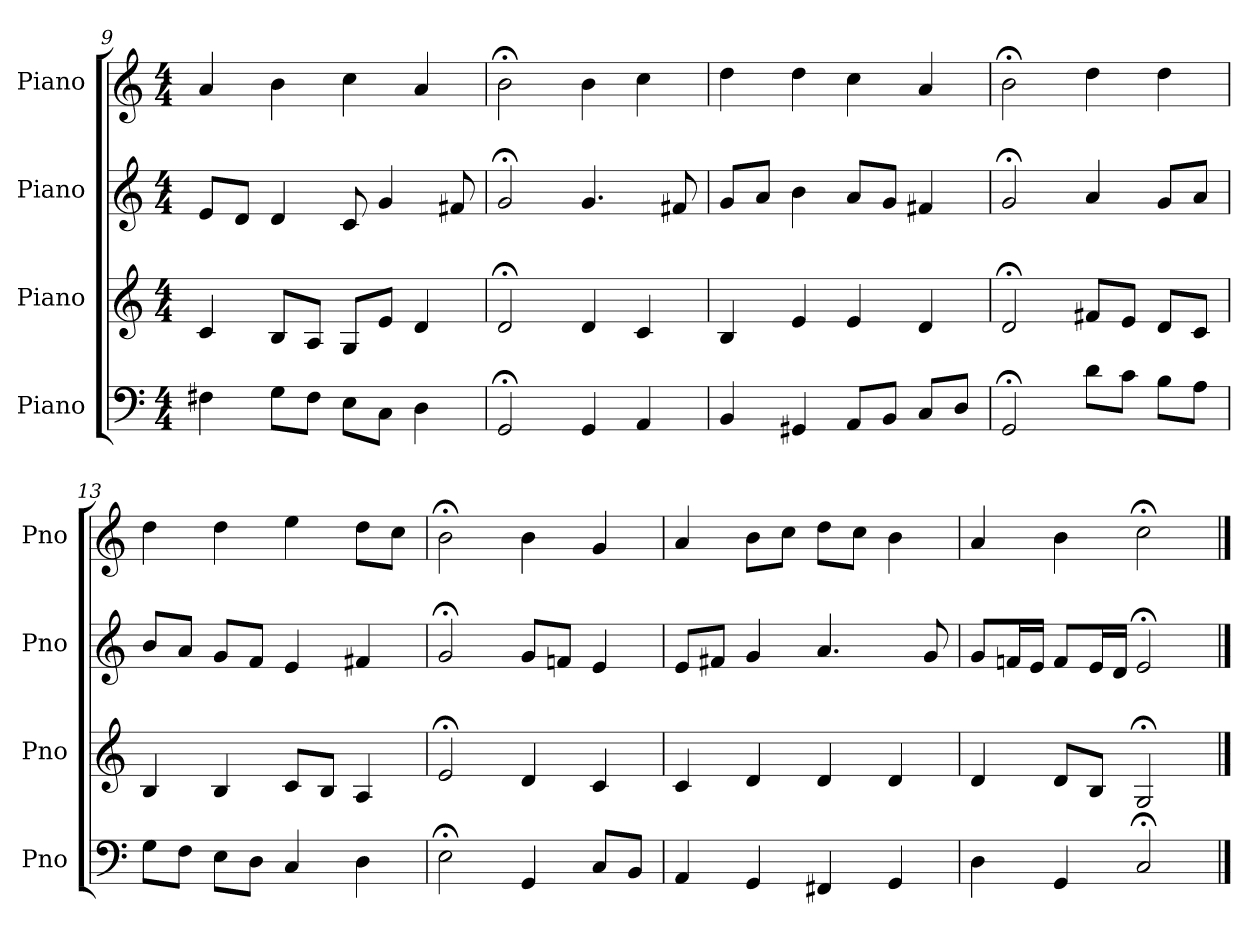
**kern	**kern	**kern	**kern
*part4	*part3	*part2	*part1
*staff4	*staff3	*staff2	*staff1
*I"Piano	*I"Piano	*I"Piano	*I"Piano
*I'Pno	*I'Pno	*I'Pno	*I'Pno
*clefF4	*clefG2	*clefG2	*clefG2
*k[]	*k[]	*k[]	*k[]
*M4/4	*M4/4	*M4/4	*M4/4
=9	=9	=9	=9
4F#X\	4c/	8e/L	4a/
.	.	8d/J	.
8G\L	8B/L	4d/	4b\
8F#\J	8A/J	.	.
8E\L	8G/L	8c/	4cc\
8C\J	8e/J	4g/	.
4D\	4d/	.	4a/
.	.	8f#X/	.
=10	=10	=10	=10
2GG;</	2d;</	2g;</	2b;<\
4GG/	4d/	4.g/	4b\
4AA/	4c/	.	4cc\
.	.	8f#X/	.
=11	=11	=11	=11
4BB/	4B/	8g/L	4dd\
.	.	8a/J	.
4GG#X/	4e/	4b\	4dd\
8AA/L	4e/	8a/L	4cc\
8BB/J	.	8g/J	.
8C/L	4d/	4f#X/	4a/
8D/J	.	.	.
=12	=12	=12	=12
2GG;</	2d;</	2g;</	2b;<\
8d\L	8f#X/L	4a/	4dd\
8c\J	8e/J	.	.
8B\L	8d/L	8g/L	4dd\
8A\J	8c/J	8a/J	.
=13	=13	=13	=13
8G\L	4B/	8b/L	4dd\
8F\J	.	8a/J	.
8E\L	4B/	8g/L	4dd\
8D\J	.	8f/J	.
4C/	8c/L	4e/	4ee\
.	8B/J	.	.
4D\	4A/	4f#X/	8dd\L
.	.	.	8cc\J
=14	=14	=14	=14
2E;<\	2e;</	2g;</	2b;<\
4GG/	4d/	8g/L	4b\
.	.	8fn/J	.
8C/L	4c/	4e/	4g/
8BB/J	.	.	.
=15	=15	=15	=15
4AA/	4c/	8e/L	4a/
.	.	8f#X/J	.
4GG/	4d/	4g/	8b\L
.	.	.	8cc\J
4FF#X/	4d/	4.a/	8dd\L
.	.	.	8cc\J
4GG/	4d/	.	4b\
.	.	8g/	.
=16	=16	=16	=16
4D\	4d/	8g/L	4a/
.	.	16fn/L	.
.	.	16e/JJ	.
4GG/	8d/L	8f/L	4b\
.	8B/J	16e/L	.
.	.	16d/JJ	.
2C;</	2G;</	2e;</	2cc;<\
==	==	==	==
*-	*-	*-	*-
